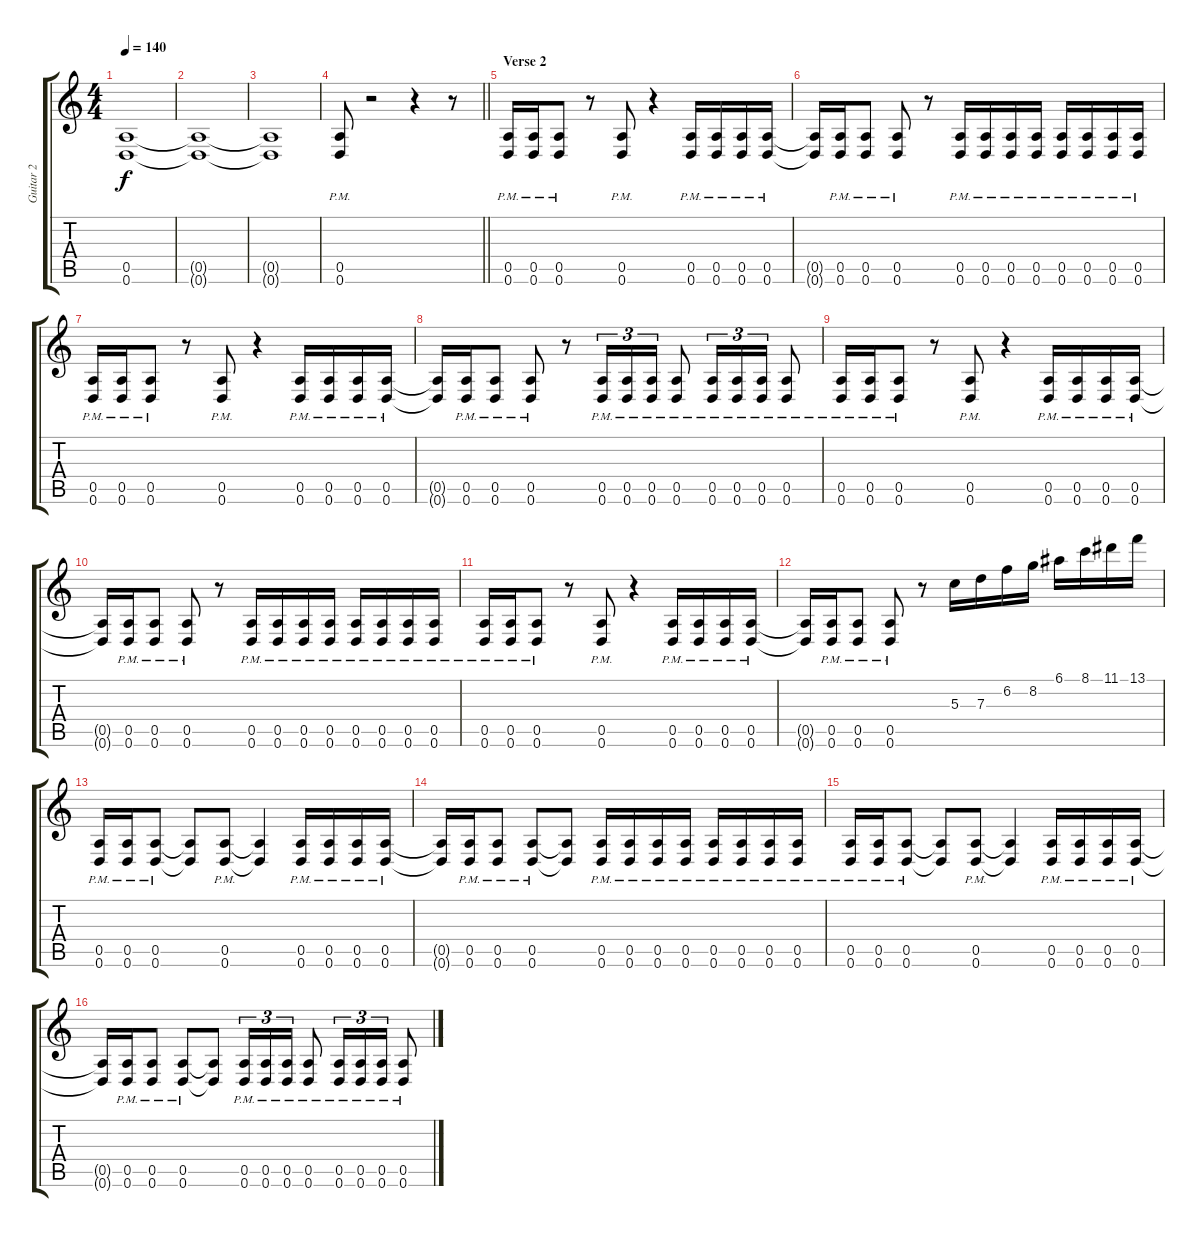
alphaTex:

\track ("Guitar 2" "Guitar 2") {instrument distortionguitar}
\staff {score tabs}
\tuning (E4 B3 G3 D3 A2 D2) {hide}
\ts (4 4)
\tempo 140
\clef g2
\ks c
(0.5 0.6).1{dy f} |
(0.5{t} 0.6{t}).1 |
(0.5{t} 0.6{t}).1 |
\barLineRight lightlight
(0.5{pm} 0.6{pm}).8 r.2 r.4 r.8 |
\section ("" "Verse 2")
(0.5{pm} 0.6{pm}).16 (0.5{pm} 0.6{pm}).16 (0.5{pm} 0.6{pm}).8 r.8 (0.5{pm} 0.6{pm}).8 r.4 (0.5{pm} 0.6{pm}).16 (0.5{pm} 0.6{pm}).16 (0.5{pm} 0.6{pm}).16 (0.5{pm} 0.6{pm}).16 |
(0.5{t} 0.6{t}).16 (0.5{pm} 0.6{pm}).16 (0.5{pm} 0.6{pm}).8 (0.5{pm} 0.6{pm}).8 r.8 (0.5{pm} 0.6{pm}).16 (0.5{pm} 0.6{pm}).16 (0.5{pm} 0.6{pm}).16 (0.5{pm} 0.6{pm}).16 (0.5{pm} 0.6{pm}).16 (0.5{pm} 0.6{pm}).16 (0.5{pm} 0.6{pm}).16 (0.5{pm} 0.6{pm}).16 |
(0.5{pm} 0.6{pm}).16 (0.5{pm} 0.6{pm}).16 (0.5{pm} 0.6{pm}).8 r.8 (0.5{pm} 0.6{pm}).8 r.4 (0.5{pm} 0.6{pm}).16 (0.5{pm} 0.6{pm}).16 (0.5{pm} 0.6{pm}).16 (0.5{pm} 0.6{pm}).16 |
(0.5{t} 0.6{t}).16 (0.5{pm} 0.6{pm}).16 (0.5{pm} 0.6{pm}).8 (0.5{pm} 0.6{pm}).8 r.8 (0.5{pm} 0.6{pm}).16{tu (3 2)} (0.5{pm} 0.6{pm}).16{tu (3 2)} (0.5{pm} 0.6{pm}).16{tu (3 2)} (0.5{pm} 0.6{pm}).8 (0.5{pm} 0.6{pm}).16{tu (3 2)} (0.5{pm} 0.6{pm}).16{tu (3 2)} (0.5{pm} 0.6{pm}).16{tu (3 2)} (0.5{pm} 0.6{pm}).8 |
(0.5{pm} 0.6{pm}).16 (0.5{pm} 0.6{pm}).16 (0.5{pm} 0.6{pm}).8 r.8 (0.5{pm} 0.6{pm}).8 r.4 (0.5{pm} 0.6{pm}).16 (0.5{pm} 0.6{pm}).16 (0.5{pm} 0.6{pm}).16 (0.5{pm} 0.6{pm}).16 |
(0.5{t} 0.6{t}).16 (0.5{pm} 0.6{pm}).16 (0.5{pm} 0.6{pm}).8 (0.5{pm} 0.6{pm}).8 r.8 (0.5{pm} 0.6{pm}).16 (0.5{pm} 0.6{pm}).16 (0.5{pm} 0.6{pm}).16 (0.5{pm} 0.6{pm}).16 (0.5{pm} 0.6{pm}).16 (0.5{pm} 0.6{pm}).16 (0.5{pm} 0.6{pm}).16 (0.5{pm} 0.6{pm}).16 |
(0.5{pm} 0.6{pm}).16 (0.5{pm} 0.6{pm}).16 (0.5{pm} 0.6{pm}).8 r.8 (0.5{pm} 0.6{pm}).8 r.4 (0.5{pm} 0.6{pm}).16 (0.5{pm} 0.6{pm}).16 (0.5{pm} 0.6{pm}).16 (0.5{pm} 0.6{pm}).16 |
(0.5{t} 0.6{t}).16 (0.5{pm} 0.6{pm}).16 (0.5{pm} 0.6{pm}).8 (0.5{pm} 0.6{pm}).8 r.8 5.3.16 7.3.16 6.2.16 8.2.16 6.1.16 8.1.16 11.1.16 13.1.16 |
(0.5{pm} 0.6{pm}).16 (0.5{pm} 0.6{pm}).16 (0.5{pm} 0.6{pm}).8 (0.5{t} 0.6{t}).8 (0.5{pm} 0.6{pm}).8 (0.5{t} 0.6{t}).4 (0.5{pm} 0.6{pm}).16 (0.5{pm} 0.6{pm}).16 (0.5{pm} 0.6{pm}).16 (0.5{pm} 0.6{pm}).16 |
(0.5{t} 0.6{t}).16 (0.5{pm} 0.6{pm}).16 (0.5{pm} 0.6{pm}).8 (0.5{pm} 0.6{pm}).8 (0.5{t} 0.6{t}).8 (0.5{pm} 0.6{pm}).16 (0.5{pm} 0.6{pm}).16 (0.5{pm} 0.6{pm}).16 (0.5{pm} 0.6{pm}).16 (0.5{pm} 0.6{pm}).16 (0.5{pm} 0.6{pm}).16 (0.5{pm} 0.6{pm}).16 (0.5{pm} 0.6{pm}).16 |
(0.5{pm} 0.6{pm}).16 (0.5{pm} 0.6{pm}).16 (0.5{pm} 0.6{pm}).8 (0.5{t} 0.6{t}).8 (0.5{pm} 0.6{pm}).8 (0.5{t} 0.6{t}).4 (0.5{pm} 0.6{pm}).16 (0.5{pm} 0.6{pm}).16 (0.5{pm} 0.6{pm}).16 (0.5{pm} 0.6{pm}).16 |
(0.5{t} 0.6{t}).16 (0.5{pm} 0.6{pm}).16 (0.5{pm} 0.6{pm}).8 (0.5{pm} 0.6{pm}).8 (0.5{t} 0.6{t}).8 (0.5{pm} 0.6{pm}).16{tu (3 2)} (0.5{pm} 0.6{pm}).16{tu (3 2)} (0.5{pm} 0.6{pm}).16{tu (3 2)} (0.5{pm} 0.6{pm}).8 (0.5{pm} 0.6{pm}).16{tu (3 2)} (0.5{pm} 0.6{pm}).16{tu (3 2)} (0.5{pm} 0.6{pm}).16{tu (3 2)} (0.5{pm} 0.6{pm}).8
